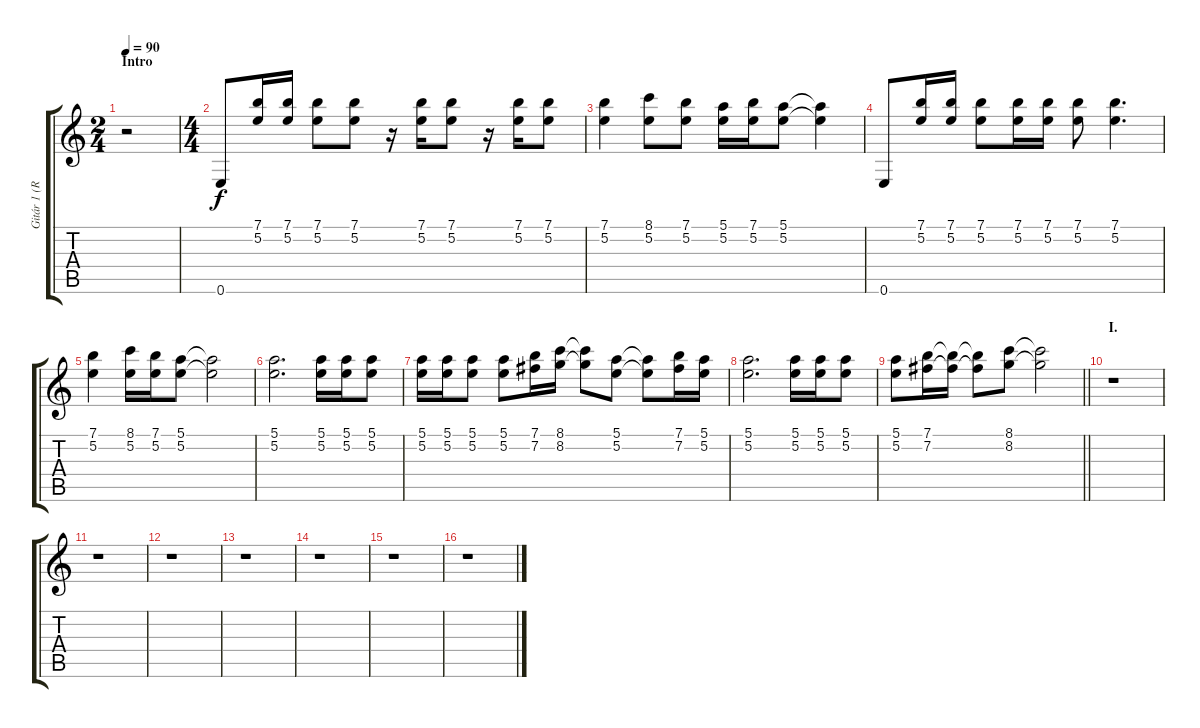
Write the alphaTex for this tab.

\track ("Gitár 1 (Ritchie Blackmore)" "Gitár 1 (R") {instrument distortionguitar}
\staff {score tabs}
\tuning (E4 B3 G3 D3 A2 E2) {hide}
\ts (2 4)
\section ("" "Intro")
\tempo 90
\clef g2
\ks c
r.2{dy f instrument distortionguitar} |
\ts (4 4)
0.6.8 (7.1 5.2).16 (7.1 5.2).16 (7.1 5.2).8 (7.1 5.2).8 r.16 (7.1 5.2).16 (7.1 5.2).8 r.16 (7.1 5.2).16 (7.1 5.2).8 |
(7.1 5.2).4 (8.1 5.2).8 (7.1 5.2).8 (5.1 5.2).16 (7.1 5.2).16 (5.1 5.2).8 (5.1{t} 5.2{t}).4 |
0.6.8 (7.1 5.2).16 (7.1 5.2).16 (7.1 5.2).8 (7.1 5.2).16 (7.1 5.2).16 (7.1 5.2).8 (7.1 5.2).4{d} |
(7.1 5.2).4 (8.1 5.2).16 (7.1 5.2).16 (5.1 5.2).8 (5.1{t} 5.2{t}).2 |
(5.1 5.2).2{d volume 8} (5.1 5.2).16 (5.1 5.2).16 (5.1 5.2).8 |
(5.1 5.2).16 (5.1 5.2).16 (5.1 5.2).8 (5.1 5.2).8 (7.1 7.2).16 (8.1 8.2).16 (8.1{t} 8.2{t}).8 (5.1 5.2).8 (5.1{t} 5.2{t}).8 (7.1 7.2).16 (5.1 5.2).16 |
(5.1 5.2).2{d} (5.1 5.2).16 (5.1 5.2).16 (5.1 5.2).8 |
\barLineRight lightlight
(5.1 5.2).8 (7.1 7.2).16 (7.1{t} 7.2{t}).16 (7.1{t} 7.2{t}).8 (8.1 8.2).8 (8.1{t} 8.2{t}).2 |
\section ("" "I.")
r.1 |
r.1 |
r.1 |
r.1 |
r.1 |
r.1 |
r.1
